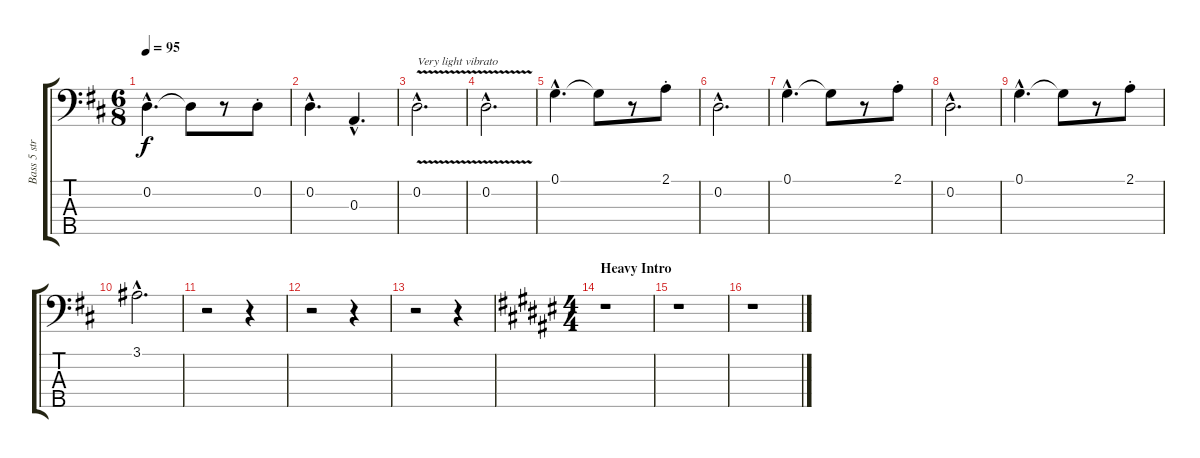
\track ("Bass 5 strings" "Bass 5 str") {instrument electricbassfinger}
\staff {score tabs}
\tuning (G2 D2 A1 E1 B0) {hide}
\ts (6 8)
\tempo 95
\clef f4
\ks d
0.2{hac}.4{d dy f} 0.2{t}.8 r.8 0.2{st}.8 |
0.2{hac}.4{d} 0.3{hac}.4{d} |
0.2{v hac}.2{d txt "Very light vibrato"} |
0.2{v hac}.2{d} |
0.1{hac}.4{d} 0.1{t}.8 r.8 2.1{st}.8 |
0.2{hac}.2{d} |
0.1{hac}.4{d} 0.1{t}.8 r.8 2.1{st}.8 |
0.2{hac}.2{d} |
0.1{hac}.4{d} 0.1{t}.8 r.8 2.1{st}.8 |
3.1{hac}.2{d} |
r.2 r.4 |
r.2 r.4 |
r.2 r.4 |
\ts (4 4)
\section ("" "Heavy Intro")
\ks d#minor
r.1 |
r.1 |
r.1
